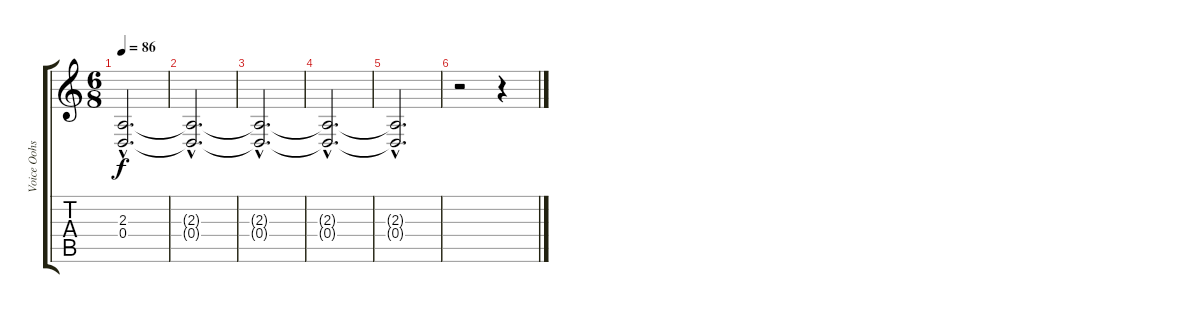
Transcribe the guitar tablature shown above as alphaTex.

\track ("Voice Oohs" "Voice Oohs") {instrument voiceoohs}
\staff {score tabs}
\tuning (E4 B3 G3 D3 A2 E2) {hide}
\ts (6 8)
\tempo 86
\clef g2
\ks c
(2.3{hac t} 0.4{hac t}).2{d dy f} |
(2.3{hac t} 0.4{hac t}).2{d} |
(2.3{hac t} 0.4{hac t}).2{d} |
(2.3{hac t} 0.4{hac t}).2{d} |
(2.3{hac t} 0.4{hac t}).2{d} |
r.2 r.4
